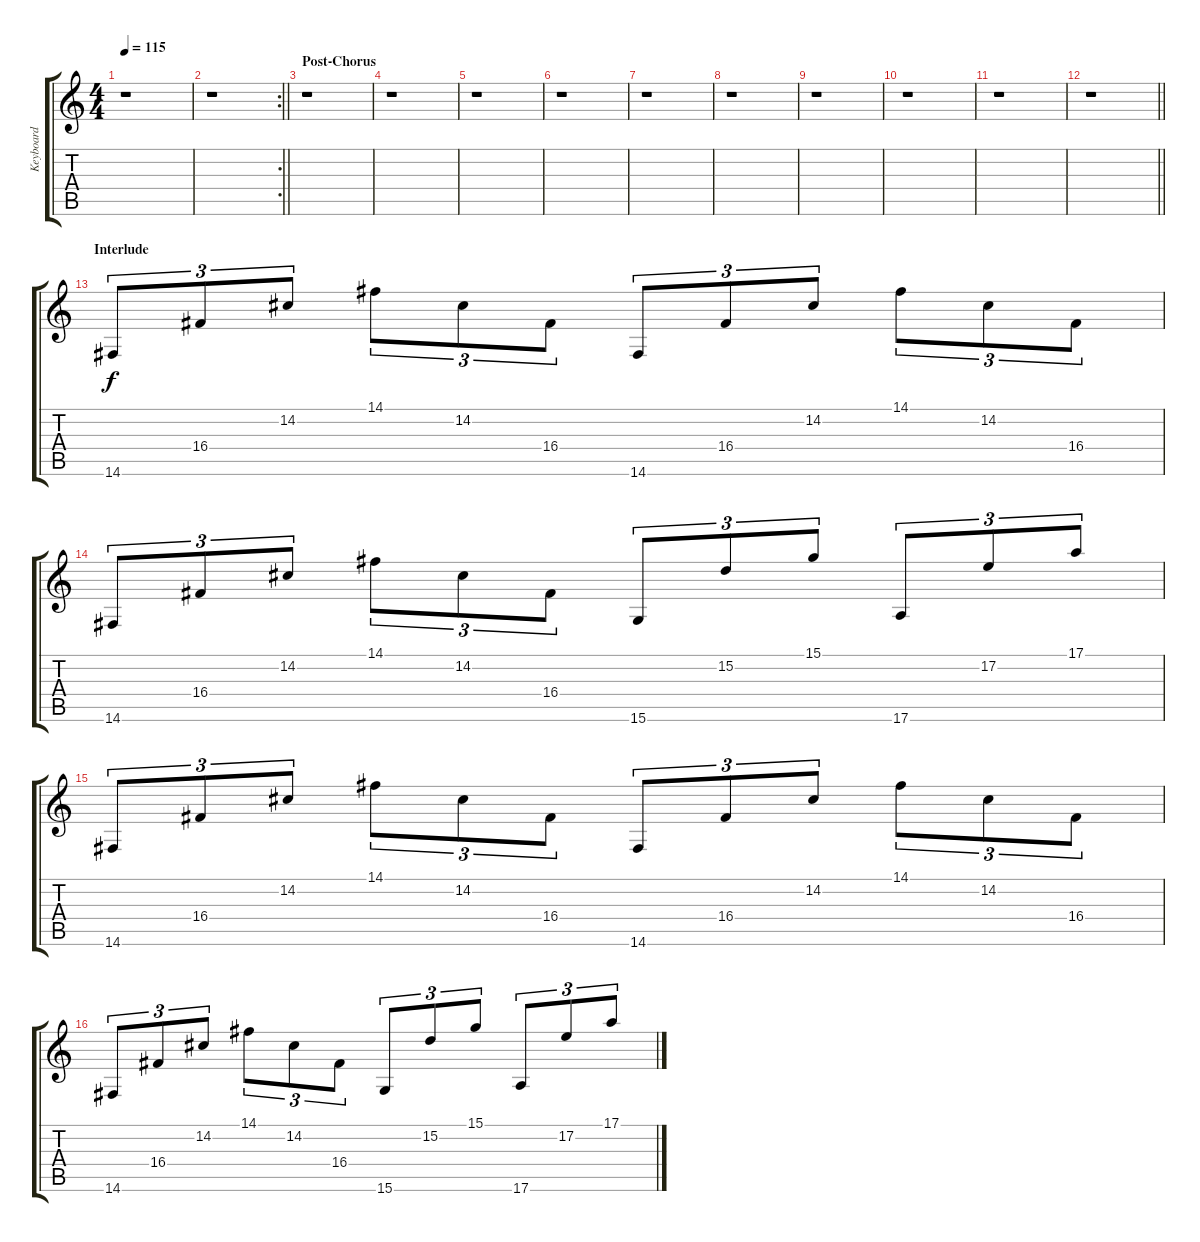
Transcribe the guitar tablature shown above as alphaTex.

\track ("Keyboard" "Keyboard") {instrument orchestralharp}
\staff {score tabs}
\tuning (E4 B3 G3 D3 A2 E2) {hide}
\ts (4 4)
\tempo 115
\clef g2
\ks c
r.1{dy f} |
\rc 2
\barLineRight lightlight
r.1 |
\section ("" "Post-Chorus")
r.1 |
r.1 |
r.1 |
r.1 |
r.1 |
r.1 |
r.1 |
r.1 |
r.1 |
\barLineRight lightlight
r.1 |
\section ("" "Interlude")
14.6.8{tu (3 2)} 16.4.8{tu (3 2)} 14.2.8{tu (3 2)} 14.1.8{tu (3 2)} 14.2.8{tu (3 2)} 16.4.8{tu (3 2)} 14.6.8{tu (3 2)} 16.4.8{tu (3 2)} 14.2.8{tu (3 2)} 14.1.8{tu (3 2)} 14.2.8{tu (3 2)} 16.4.8{tu (3 2)} |
14.6.8{tu (3 2)} 16.4.8{tu (3 2)} 14.2.8{tu (3 2)} 14.1.8{tu (3 2)} 14.2.8{tu (3 2)} 16.4.8{tu (3 2)} 15.6.8{tu (3 2)} 15.2.8{tu (3 2)} 15.1.8{tu (3 2)} 17.6.8{tu (3 2)} 17.2.8{tu (3 2)} 17.1.8{tu (3 2)} |
14.6.8{tu (3 2)} 16.4.8{tu (3 2)} 14.2.8{tu (3 2)} 14.1.8{tu (3 2)} 14.2.8{tu (3 2)} 16.4.8{tu (3 2)} 14.6.8{tu (3 2)} 16.4.8{tu (3 2)} 14.2.8{tu (3 2)} 14.1.8{tu (3 2)} 14.2.8{tu (3 2)} 16.4.8{tu (3 2)} |
14.6.8{tu (3 2)} 16.4.8{tu (3 2)} 14.2.8{tu (3 2)} 14.1.8{tu (3 2)} 14.2.8{tu (3 2)} 16.4.8{tu (3 2)} 15.6.8{tu (3 2)} 15.2.8{tu (3 2)} 15.1.8{tu (3 2)} 17.6.8{tu (3 2)} 17.2.8{tu (3 2)} 17.1.8{tu (3 2)}
